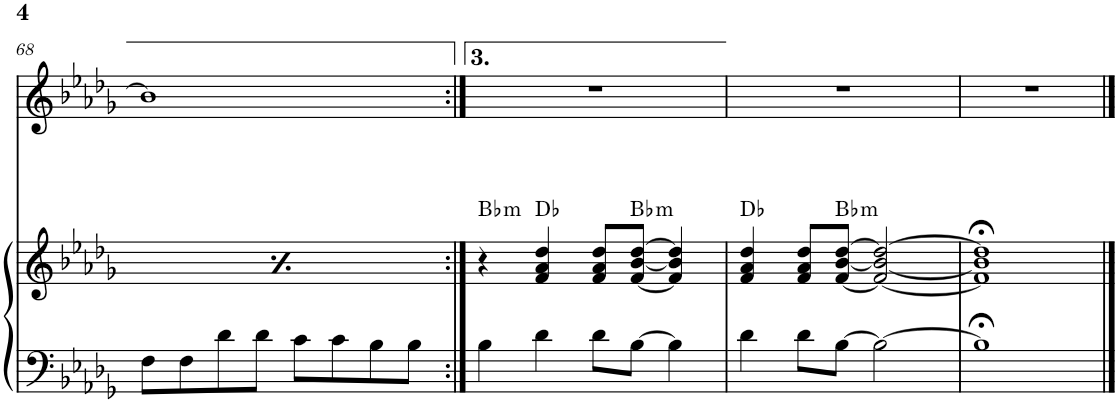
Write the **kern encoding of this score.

**kern	**kern	**kern	**harte
*part1	*part1	*part1	*part1
*staff3	*staff2	*staff1	*
*I"New Age Synthesizer	*	*	*
*I'Synth.	*	*	*
!!LO:PB:g=z
*clefF4	*clefG2	*clefG2	*
*k[b-e-a-d-g-]	*k[b-e-a-d-g-]	*k[b-e-a-d-g-]	*
*M4/4	*M4/4	*M4/4	*
=68	=68	=68	=68
8F\L	16f/ 16b-/ 16dd-/LL	1b-]	.
.	16f/ 16b-/ 16dd-/JJ	.	.
8F\	8r	.	.
8d-\	16f/ 16b-/ 16dd-/LL	.	.
.	16f/ 16b-/ 16dd-/JJ	.	.
8d-\J	8r	.	.
8c\L	16f/ 16b-/ 16dd-/LL	.	.
.	16f/ 16b-/ 16dd-/JJ	.	.
8c\	8r	.	.
8B-\	16f/ 16b-/ 16dd-/LL	.	.
.	16f/ 16b-/ 16dd-/JJ	.	.
8B-\J	8r	.	.
=69:|!	=69:|!	=69:|!	=69:|!
!	!	!	!LO:H:kt=m
*	*	*^	*
*	*	*	*^	*
4B-\	4r	1r	4ryy	2ryy	Bb:min
4d-\	4f/ 4a-/ 4dd-/	.	2.ryy	.	Db:maj
8d-\L	8f/ 8a-/ 8dd-/L	.	.	8ryy	.
!	!	!	!	!	!LO:H:kt=m
[8B-\J	[8f/ [8b-/ [8dd-/J	.	.	4.ryy	Bb:min
4B-\]	4f/] 4b-/] 4dd-/]	.	.	.	.
*	*	*	*v	*v	*
=70	=70	=70	=70	=70
4d-\	4f/ 4a-/ 4dd-/	1r	4.ryy	Db:maj
8d-\L	8f/ 8a-/ 8dd-/L	.	.	.
!	!	!	!	!LO:H:kt=m
[8B-\J	[8f/ [8b-/ [8dd-/J	.	2ryy	Bb:min
2B-\_	2f/_ 2b-/_ 2dd-/_	.	.	.
.	.	.	8ryy	.
*	*	*v	*v	*
=71	=71	=71	=71
1B-;<]	1f];< 1b-];< 1dd-];<	1r	.
==	==	==	==
*-	*-	*-	*-
